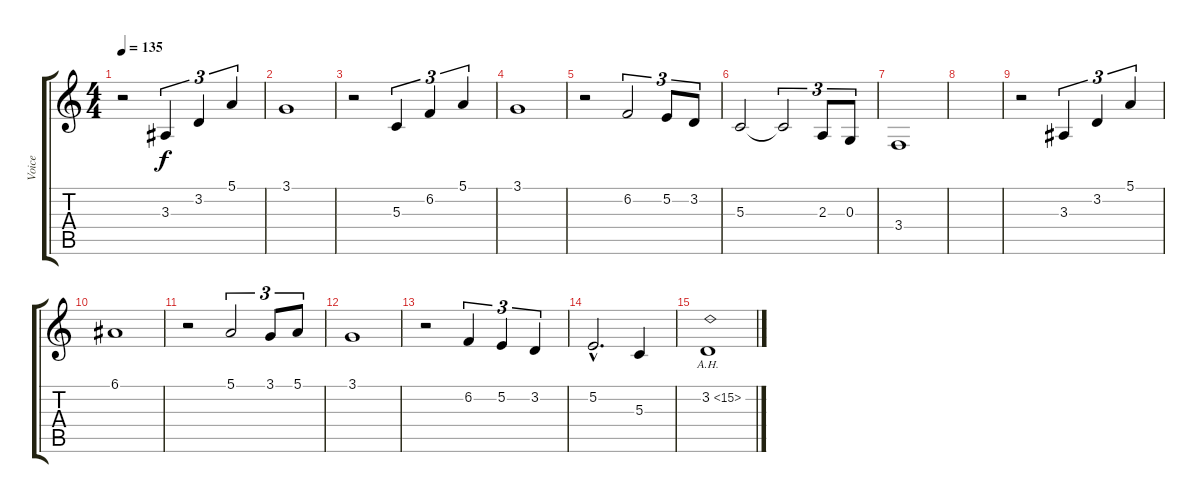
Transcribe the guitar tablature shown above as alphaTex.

\track ("Voice" "Voice") {instrument tenorsax}
\staff {score tabs}
\tuning (E4 B3 G3 D3 A2 E2) {hide}
\ts (4 4)
\tempo 135
\clef g2
\ks c
r.2{dy f} 3.3.4{tu (3 2)} 3.2.4{tu (3 2)} 5.1.4{tu (3 2)} |
3.1.1 |
r.2 5.3.4{tu (3 2)} 6.2.4{tu (3 2)} 5.1.4{tu (3 2)} |
3.1.1 |
r.2 6.2.2{tu (3 2)} 5.2.8{tu (3 2)} 3.2.8{tu (3 2)} |
5.3.2 5.3{t}.2{tu (3 2)} 2.3.8{tu (3 2)} 0.3.8{tu (3 2)} |
3.4.1 |
|
r.2 3.3.4{tu (3 2)} 3.2.4{tu (3 2)} 5.1.4{tu (3 2)} |
6.1.1 |
r.2 5.1.2{tu (3 2)} 3.1.8{tu (3 2)} 5.1.8{tu (3 2)} |
3.1.1 |
r.2 6.2.4{tu (3 2)} 5.2.4{tu (3 2)} 3.2.4{tu (3 2)} |
5.2{hac}.2{d} 5.3.4 |
3.2{ah 12}.1
